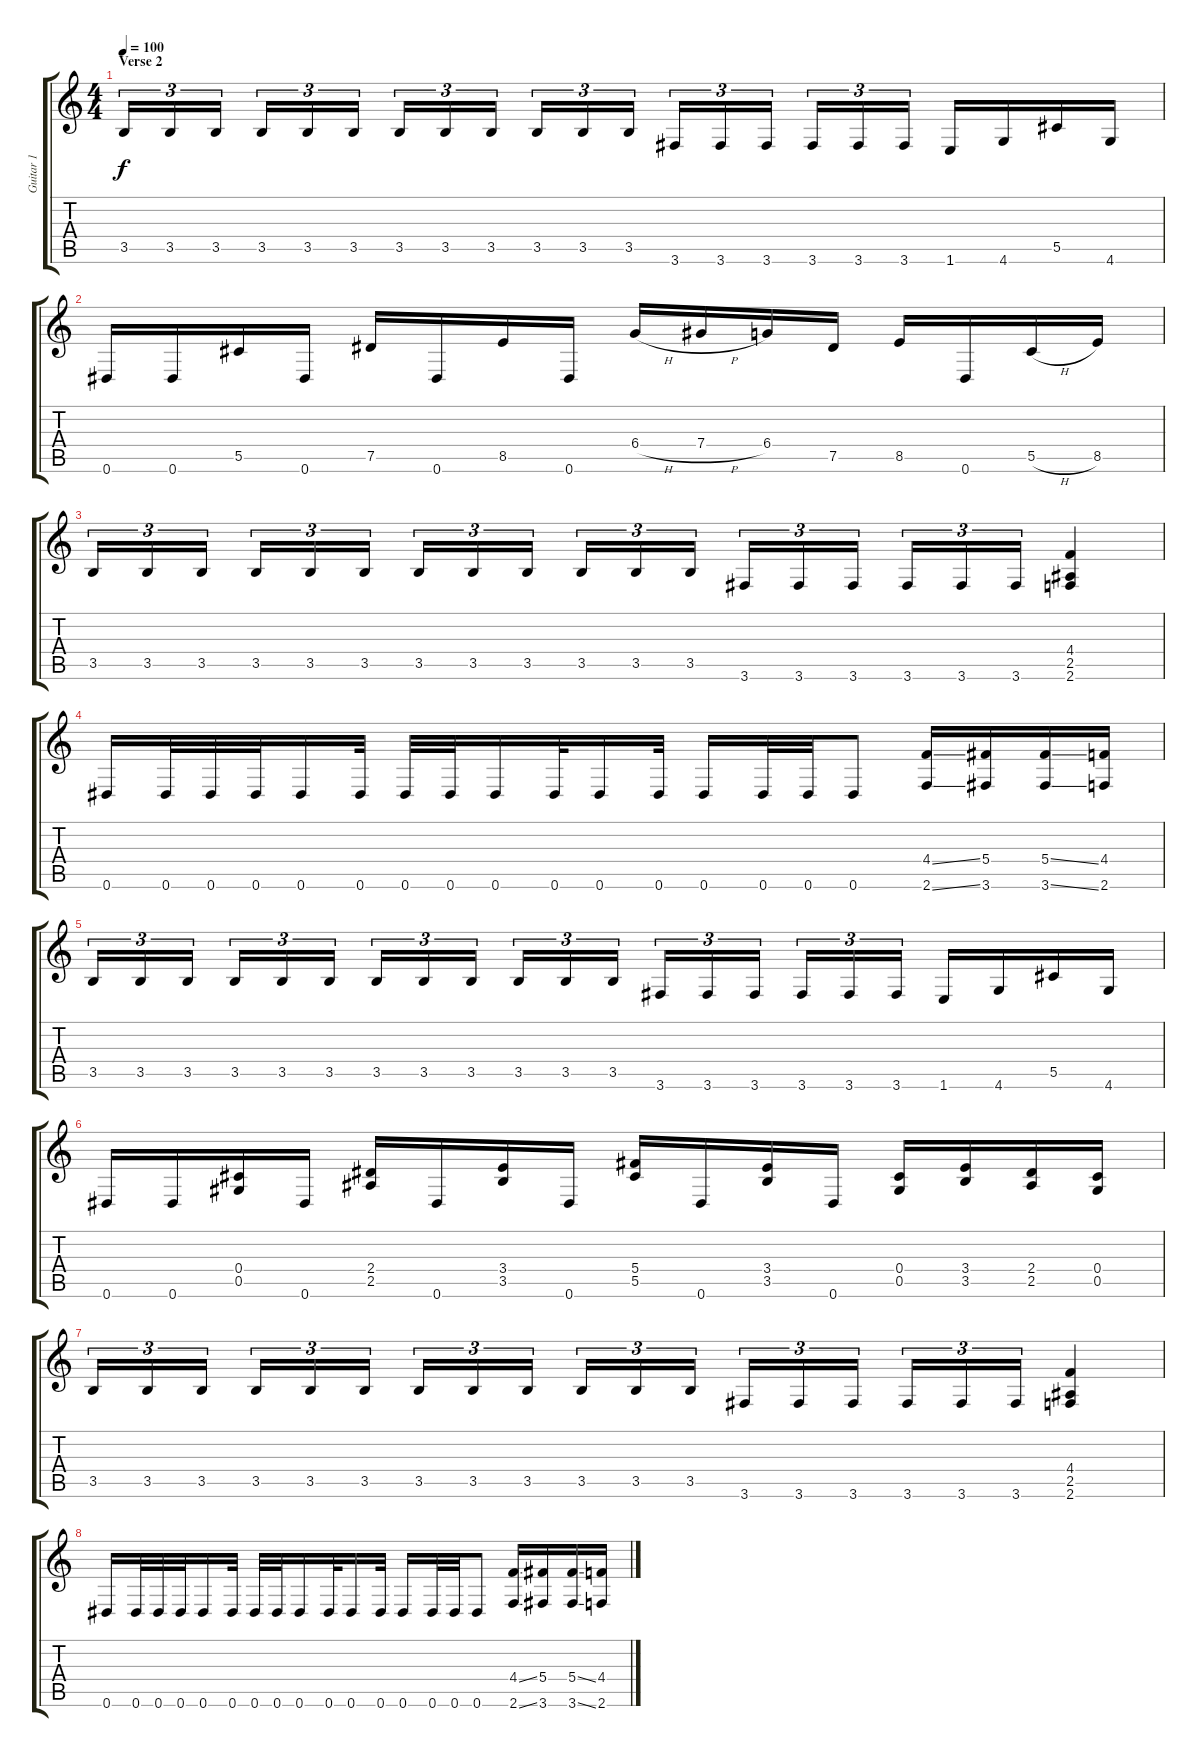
\track ("Guitar 1" "Guitar 1") {instrument distortionguitar}
\staff {score tabs}
\tuning (Eb4 Bb3 Gb3 Db3 Ab2 Eb2) {hide}
\ts (4 4)
\section ("" "Verse 2")
\tempo 100
\clef g2
\ks c
3.5.16{tu (3 2) dy f} 3.5.16{tu (3 2)} 3.5.16{tu (3 2)} 3.5.16{tu (3 2)} 3.5.16{tu (3 2)} 3.5.16{tu (3 2)} 3.5.16{tu (3 2)} 3.5.16{tu (3 2)} 3.5.16{tu (3 2)} 3.5.16{tu (3 2)} 3.5.16{tu (3 2)} 3.5.16{tu (3 2)} 3.6.16{tu (3 2)} 3.6.16{tu (3 2)} 3.6.16{tu (3 2)} 3.6.16{tu (3 2)} 3.6.16{tu (3 2)} 3.6.16{tu (3 2)} 1.6.16 4.6.16 5.5.16 4.6.16 |
0.6.16 0.6.16 5.5.16 0.6.16 7.5.16 0.6.16 8.5.16 0.6.16 6.4{h}.16 7.4{h}.16 6.4.16 7.5.16 8.5.16 0.6.16 5.5{h}.16 8.5.16 |
3.5.16{tu (3 2)} 3.5.16{tu (3 2)} 3.5.16{tu (3 2)} 3.5.16{tu (3 2)} 3.5.16{tu (3 2)} 3.5.16{tu (3 2)} 3.5.16{tu (3 2)} 3.5.16{tu (3 2)} 3.5.16{tu (3 2)} 3.5.16{tu (3 2)} 3.5.16{tu (3 2)} 3.5.16{tu (3 2)} 3.6.16{tu (3 2)} 3.6.16{tu (3 2)} 3.6.16{tu (3 2)} 3.6.16{tu (3 2)} 3.6.16{tu (3 2)} 3.6.16{tu (3 2)} (4.4 2.5 2.6).4 |
0.6.16 0.6.32 0.6.32 0.6.32 0.6.16 0.6.32 0.6.32 0.6.32 0.6.16 0.6.32 0.6.16 0.6.32 0.6.16 0.6.32 0.6.32 0.6.8 (4.4{ss} 2.6{ss}).16 (5.4 3.6).16 (5.4{ss} 3.6{ss}).16 (4.4 2.6).16 |
3.5.16{tu (3 2)} 3.5.16{tu (3 2)} 3.5.16{tu (3 2)} 3.5.16{tu (3 2)} 3.5.16{tu (3 2)} 3.5.16{tu (3 2)} 3.5.16{tu (3 2)} 3.5.16{tu (3 2)} 3.5.16{tu (3 2)} 3.5.16{tu (3 2)} 3.5.16{tu (3 2)} 3.5.16{tu (3 2)} 3.6.16{tu (3 2)} 3.6.16{tu (3 2)} 3.6.16{tu (3 2)} 3.6.16{tu (3 2)} 3.6.16{tu (3 2)} 3.6.16{tu (3 2)} 1.6.16 4.6.16 5.5.16 4.6.16 |
0.6.16 0.6.16 (0.4 0.5).16 0.6.16 (2.4 2.5).16 0.6.16 (3.4 3.5).16 0.6.16 (5.4 5.5).16 0.6.16 (3.4 3.5).16 0.6.16 (0.4 0.5).16 (3.4 3.5).16 (2.4 2.5).16 (0.4 0.5).16 |
3.5.16{tu (3 2)} 3.5.16{tu (3 2)} 3.5.16{tu (3 2)} 3.5.16{tu (3 2)} 3.5.16{tu (3 2)} 3.5.16{tu (3 2)} 3.5.16{tu (3 2)} 3.5.16{tu (3 2)} 3.5.16{tu (3 2)} 3.5.16{tu (3 2)} 3.5.16{tu (3 2)} 3.5.16{tu (3 2)} 3.6.16{tu (3 2)} 3.6.16{tu (3 2)} 3.6.16{tu (3 2)} 3.6.16{tu (3 2)} 3.6.16{tu (3 2)} 3.6.16{tu (3 2)} (4.4 2.5 2.6).4 |
0.6.16 0.6.32 0.6.32 0.6.32 0.6.16 0.6.32 0.6.32 0.6.32 0.6.16 0.6.32 0.6.16 0.6.32 0.6.16 0.6.32 0.6.32 0.6.8 (4.4{ss} 2.6{ss}).16 (5.4 3.6).16 (5.4{ss} 3.6{ss}).16 (4.4 2.6).16
